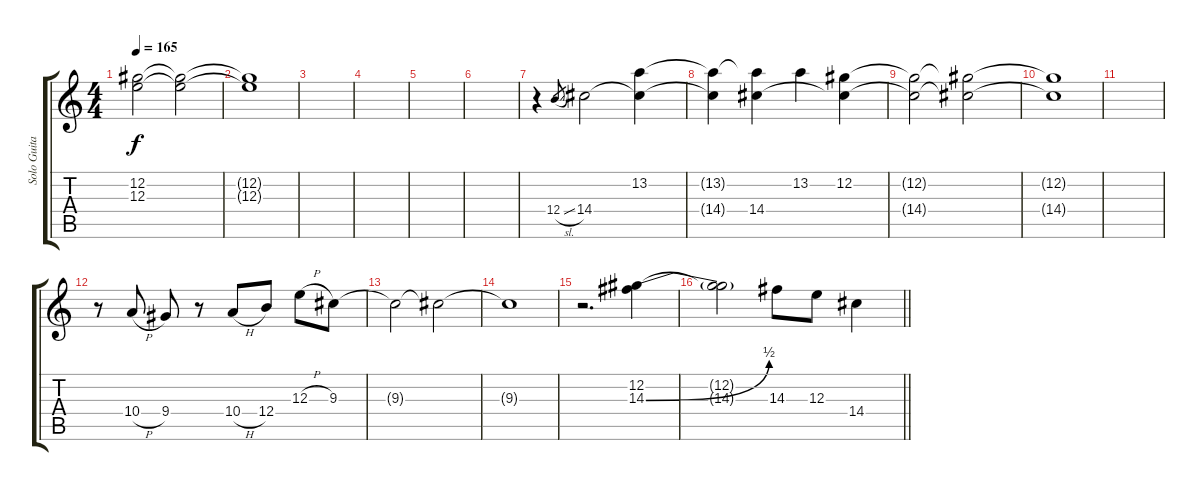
\track ("Solo Guitar 1" "Solo Guita") {instrument distortionguitar}
\staff {score tabs}
\tuning (Db4 Ab3 E3 B2 Gb2 B1) {hide}
\ts (4 4)
\tempo 165
\clef g2
\ks c
(12.2{t} 12.3{t}).2{dy f} (12.2{t} 12.3{t}).2{volume 7} |
(12.2{t} 12.3{t}).1 |
|
|
|
|
r.4 12.4{sl}.8{gr} 14.4.2 (13.2 14.4{t}).4 |
(13.2{t} 14.4{t}).4 (13.2{t} 14.4).4 13.2.4 (12.2 14.4{t}).4 |
(12.2{t} 14.4{t}).2 (12.2{t} 14.4{t}).2{volume 7} |
(12.2{t} 14.4{t}).1 |
|
r.8{volume 13} 10.4{h}.8 9.4.8 r.8 10.4{h}.8 12.4.8 12.3{h}.8 9.3.8 |
9.3{t}.2 9.3{t}.2{volume 6} |
9.3{t}.1 |
r.2{d volume 13} (12.2 14.3{be (bend 0 0 60 2)}).4 |
\barLineRight lightlight
(12.2{t} 14.3{t}).2 14.3.8 12.3.8 14.4.4
